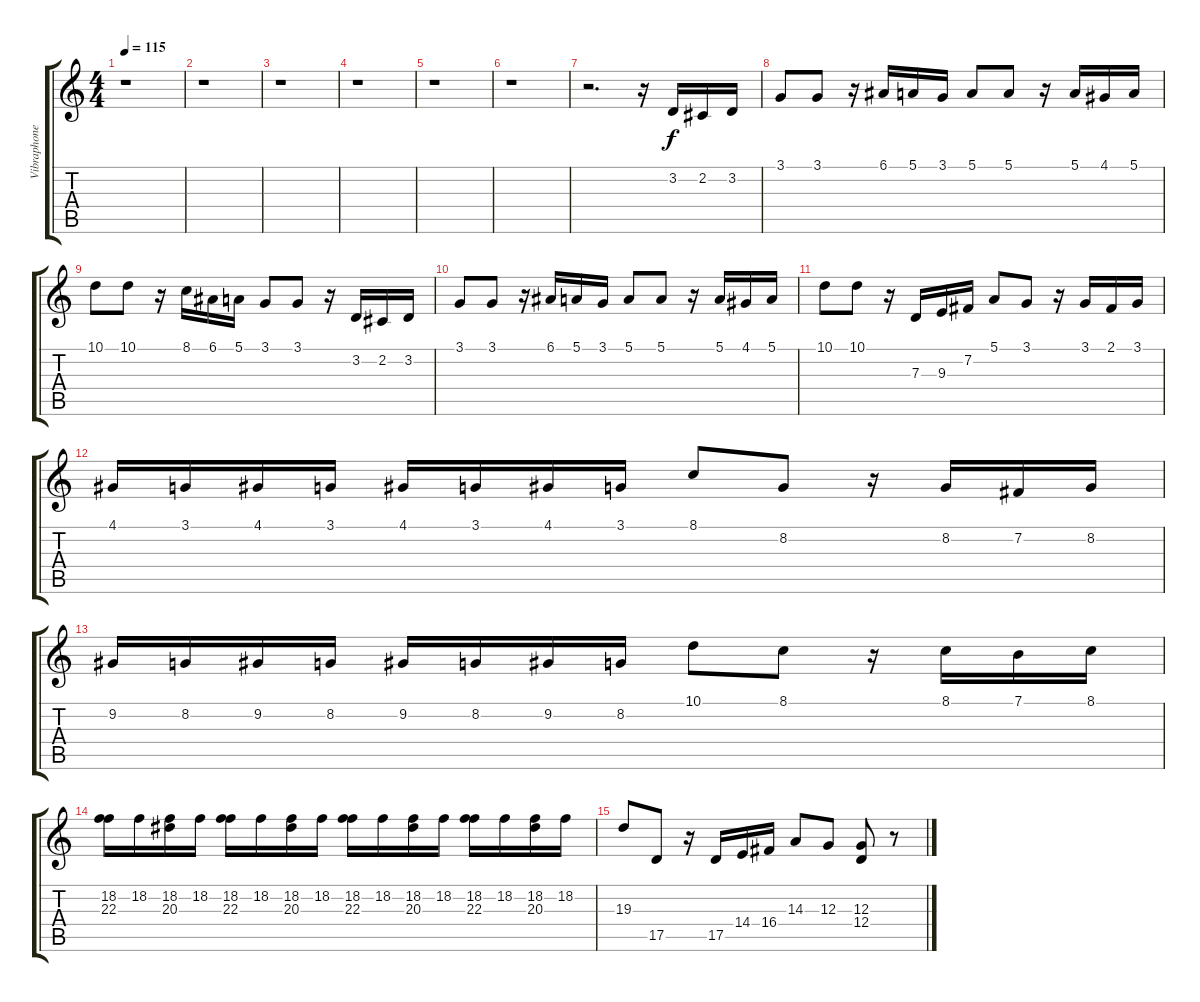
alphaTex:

\track ("Vibraphone" "Vibraphone") {instrument vibraphone}
\staff {score tabs}
\tuning (E4 B3 G3 D3 A2 E2) {hide}
\ts (4 4)
\tempo 115
\clef g2
\ks c
r.1{dy f} |
r.1 |
r.1 |
r.1 |
r.1 |
r.1 |
r.2{d} r.16 3.2.16 2.2.16 3.2.16 |
3.1.8 3.1.8 r.16 6.1.16 5.1.16 3.1.16 5.1.8 5.1.8 r.16 5.1.16 4.1.16 5.1.16 |
10.1.8 10.1.8 r.16 8.1.16 6.1.16 5.1.16 3.1.8 3.1.8 r.16 3.2.16 2.2.16 3.2.16 |
3.1.8 3.1.8 r.16 6.1.16 5.1.16 3.1.16 5.1.8 5.1.8 r.16 5.1.16 4.1.16 5.1.16 |
10.1.8 10.1.8 r.16 7.3.16 9.3.16 7.2.16 5.1.8 3.1.8 r.16 3.1.16 2.1.16 3.1.16 |
4.1.16 3.1.16 4.1.16 3.1.16 4.1.16 3.1.16 4.1.16 3.1.16 8.1.8 8.2.8 r.16 8.2.16 7.2.16 8.2.16 |
9.2.16 8.2.16 9.2.16 8.2.16 9.2.16 8.2.16 9.2.16 8.2.16 10.1.8 8.1.8 r.16 8.1.16 7.1.16 8.1.16 |
(18.2 22.3).16 18.2.16 (18.2 20.3).16 18.2.16 (18.2 22.3).16 18.2.16 (18.2 20.3).16 18.2.16 (18.2 22.3).16 18.2.16 (18.2 20.3).16 18.2.16 (18.2 22.3).16 18.2.16 (18.2 20.3).16 18.2.16 |
19.3.8 17.5.8 r.16 17.5.16 14.4.16 16.4.16 14.3.8 12.3.8 (12.3 12.4).8 r.8
